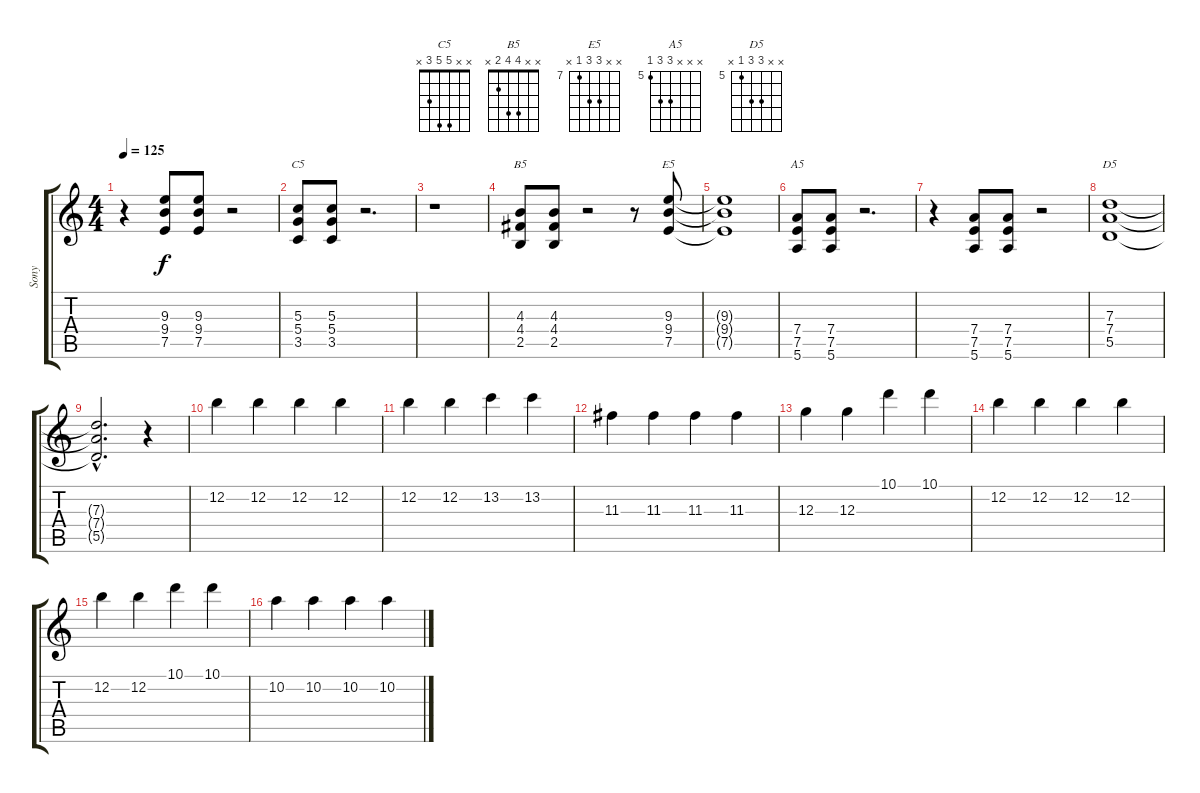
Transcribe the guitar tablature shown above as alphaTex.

\track ("Sony" "Sony") {instrument distortionguitar}
\staff {score tabs}
\tuning (E4 B3 G3 D3 A2 E2) {hide}
\chord ("C5" x x 5 5 3 x)
\chord ("B5" x x 4 4 2 x)
\chord ("E5" x x 9 9 7 x) {firstfret 7}
\chord ("A5" x x x 7 7 5) {firstfret 5}
\chord ("D5" x x 7 7 5 x) {firstfret 5}
\ts (4 4)
\tempo 125
\clef g2
\ks c
r.4{dy f} (9.3 9.4 7.5).8 (9.3 9.4 7.5).8 r.2 |
(5.3 5.4 3.5).8{ch "C5"} (5.3 5.4 3.5).8 r.2{d} |
r.1 |
(4.3 4.4 2.5).8{ch "B5"} (4.3 4.4 2.5).8 r.2 r.8 (9.3 9.4 7.5).8{ch "E5"} |
(9.3{t} 9.4{t} 7.5{t}).1 |
(7.4 7.5 5.6).8{ch "A5"} (7.4 7.5 5.6).8 r.2{d} |
r.4 (7.4 7.5 5.6).8 (7.4 7.5 5.6).8 r.2 |
(7.3 7.4 5.5).1{ch "D5"} |
(7.3{hac t} 7.4{hac t} 5.5{hac t}).2{d} r.4 |
12.2.4 12.2.4 12.2.4 12.2.4 |
12.2.4 12.2.4 13.2.4 13.2.4 |
11.3.4 11.3.4 11.3.4 11.3.4 |
12.3.4 12.3.4 10.1.4 10.1.4 |
12.2.4 12.2.4 12.2.4 12.2.4 |
12.2.4 12.2.4 10.1.4 10.1.4 |
10.2.4 10.2.4 10.2.4 10.2.4
